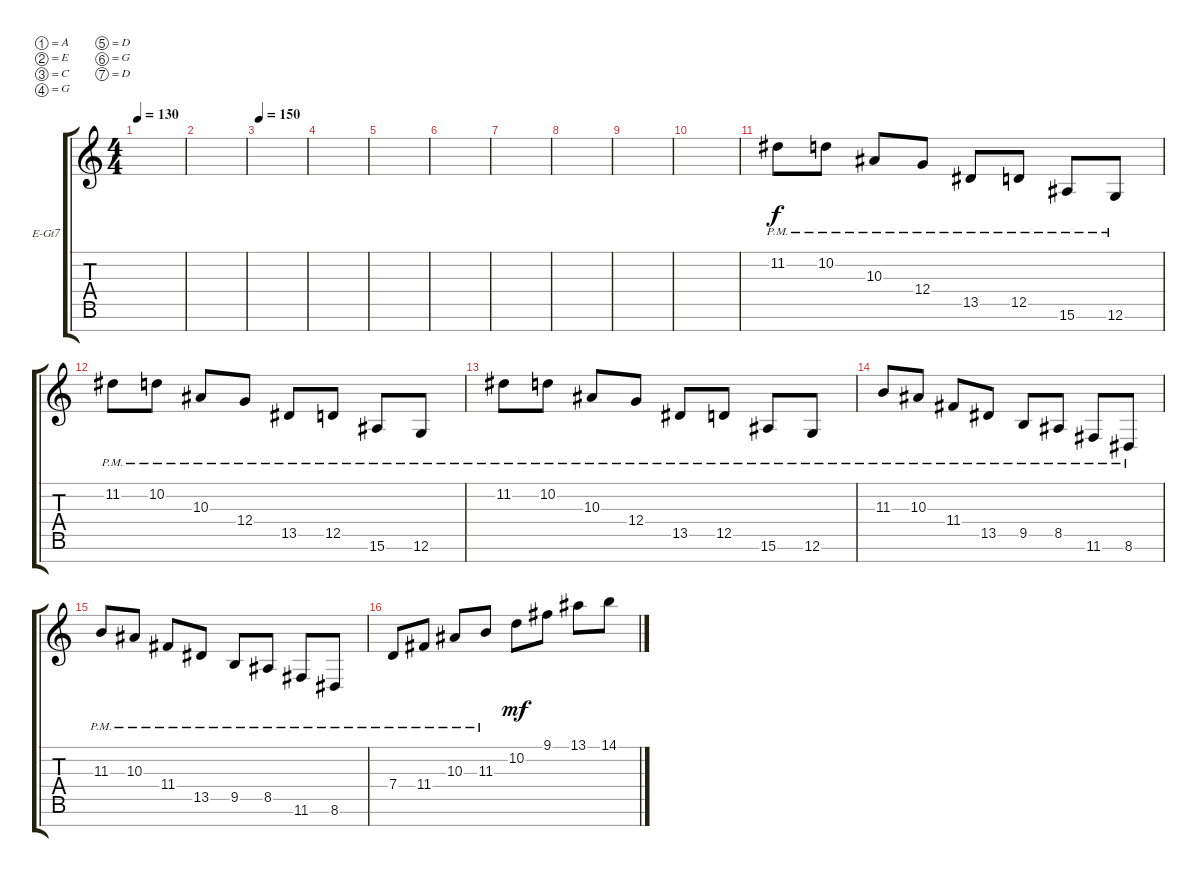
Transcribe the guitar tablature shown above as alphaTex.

\defaultSystemsLayout 4
\bracketExtendMode groupsimilarinstruments
\firstSystemTrackNameOrientation horizontal
\otherSystemsTrackNameOrientation horizontal
\track ("Clean" "E-Gt7") {instrument electricguitarclean}
\staff {score tabs}
\tuning (A3 E3 C3 G2 D2 G1 D1)
\ts (4 4)
\tempo 130
\clef g2
\ks c
|
|
\tempo 150
|
|
|
|
|
|
|
|
11.2{pm}.8 10.2{pm}.8 10.3{pm}.8 12.4{pm}.8 13.5{pm}.8 12.5{pm}.8 15.6{pm}.8 12.6{pm}.8 |
11.2{pm}.8 10.2{pm}.8 10.3{pm}.8 12.4{pm}.8 13.5{pm}.8 12.5{pm}.8 15.6{pm}.8 12.6{pm}.8 |
11.2{pm}.8 10.2{pm}.8 10.3{pm}.8 12.4{pm}.8 13.5{pm}.8 12.5{pm}.8 15.6{pm}.8 12.6{pm}.8 |
11.3{pm}.8 10.3{pm}.8 11.4{pm}.8 13.5{pm}.8 9.5{pm}.8 8.5{pm}.8 11.6{pm}.8 8.6{pm}.8 |
11.3{pm}.8 10.3{pm}.8 11.4{pm}.8 13.5{pm}.8 9.5{pm}.8 8.5{pm}.8 11.6{pm}.8 8.6{pm}.8 |
7.4{pm}.8 11.4{pm}.8 10.3{pm}.8 11.3{pm}.8 10.2.8{dy mf} 9.1.8 13.1.8 14.1.8
